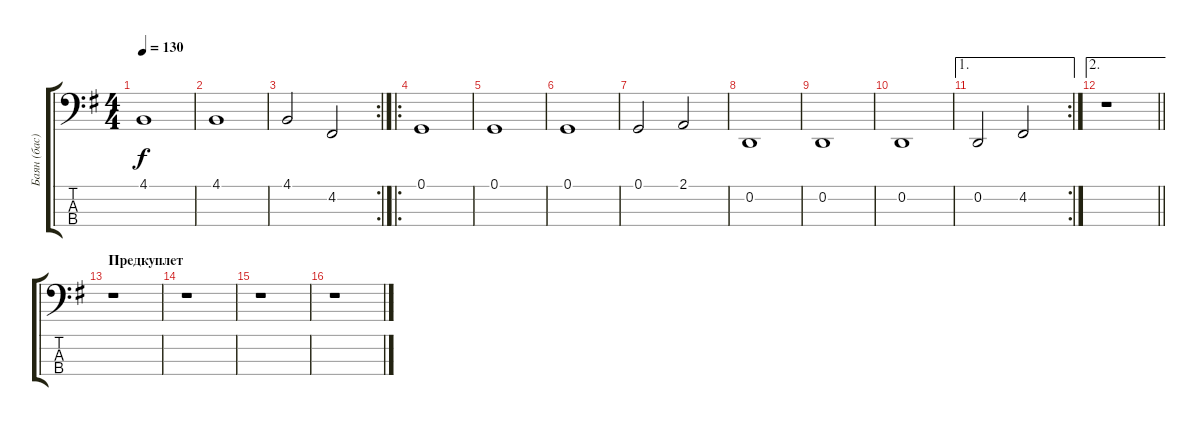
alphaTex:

\track ("Баян (бас)" "Баян (бас)") {instrument accordion}
\staff {score tabs}
\tuning (G2 D2 A1 E1) {hide}
\ts (4 4)
\tempo 130
\clef f4
\ks eminor
4.1.1{dy f} |
4.1.1 |
\rc 2
4.1.2 4.2.2 |
\ro
0.1.1 |
0.1.1 |
0.1.1 |
0.1.2 2.1.2 |
0.2.1 |
0.2.1 |
0.2.1 |
\ae 1
\rc 2
0.2.2 4.2.2 |
\ae 2
\barLineRight lightlight
r.1 |
\section ("" "Предкуплет")
r.1 |
r.1 |
r.1 |
r.1
